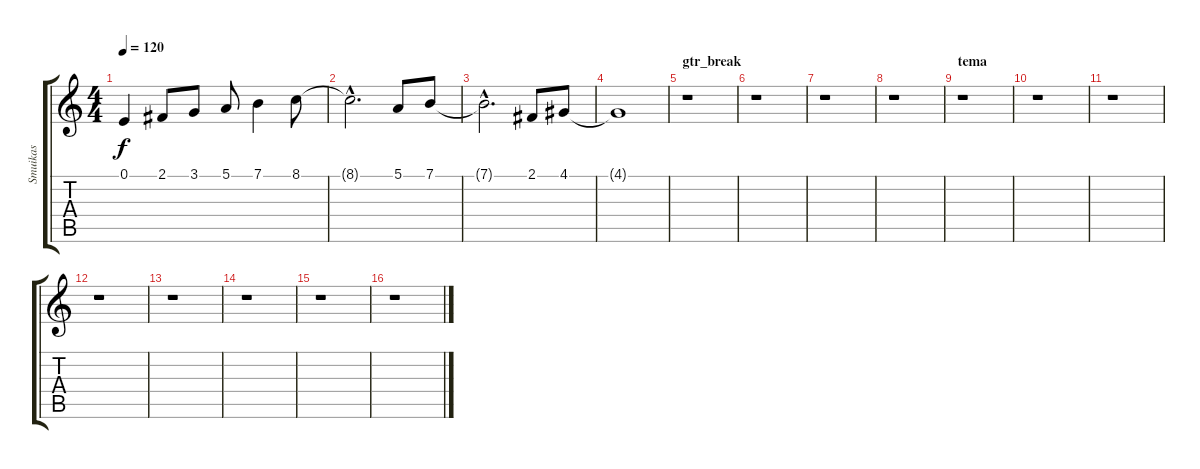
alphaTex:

\track ("Smuikas" "Smuikas") {instrument violin}
\staff {score tabs}
\tuning (E4 B3 G3 D3 A2 E2) {hide}
\ts (4 4)
\tempo 120
\clef g2
\ks c
0.1.4{dy f} 2.1.8 3.1.8 5.1.8 7.1.4 8.1.8 |
8.1{hac t}.2{d} 5.1.8 7.1.8 |
7.1{hac t}.2{d} 2.1.8 4.1.8 |
4.1{t}.1 |
\section ("" "gtr_break")
r.1 |
r.1 |
r.1 |
r.1 |
\section ("" "tema")
r.1 |
r.1 |
r.1 |
r.1 |
r.1 |
r.1 |
r.1 |
r.1
